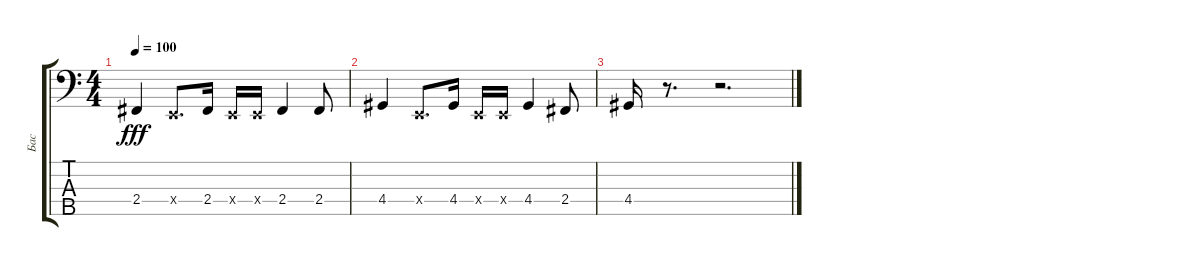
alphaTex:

\track ("Бас" "Бас") {instrument electricbassfinger}
\staff {score tabs}
\tuning (G2 D2 A1 E1 B0) {hide}
\ts (4 4)
\tempo 100
\clef f4
\ks c
2.4.4{dy fff} 0.4{x}.8{d} 2.4.16 0.4{x}.16 0.4{x}.16 2.4.4 2.4.8 |
4.4.4 0.4{x}.8{d} 4.4.16 0.4{x}.16 0.4{x}.16 4.4.4 2.4.8 |
4.4.16 r.8{d} r.2{d}
